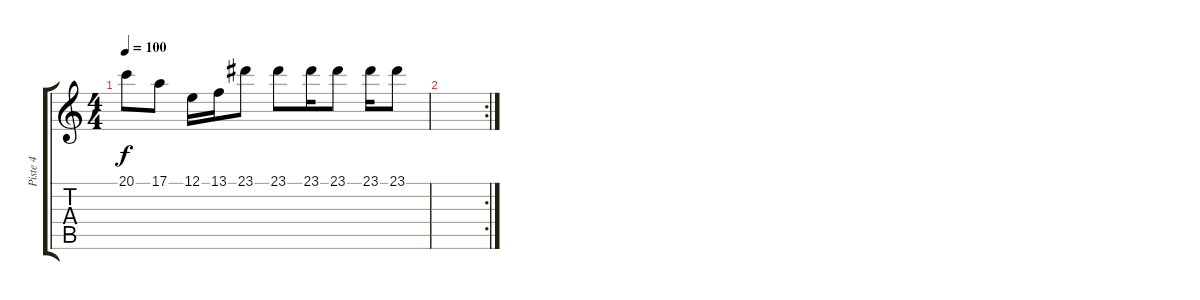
\track ("Piste 4" "Piste 4") {instrument fx3crystal}
\staff {score tabs}
\tuning (E4 B3 G3 D3 A2 E2) {hide}
\ts (4 4)
\tempo 100
\clef g2
\ks c
20.1.8{dy f} 17.1.8 12.1.16 13.1.16 23.1.8 23.1.8 23.1.16 23.1.8 23.1.16 23.1.8 |
\rc 2
